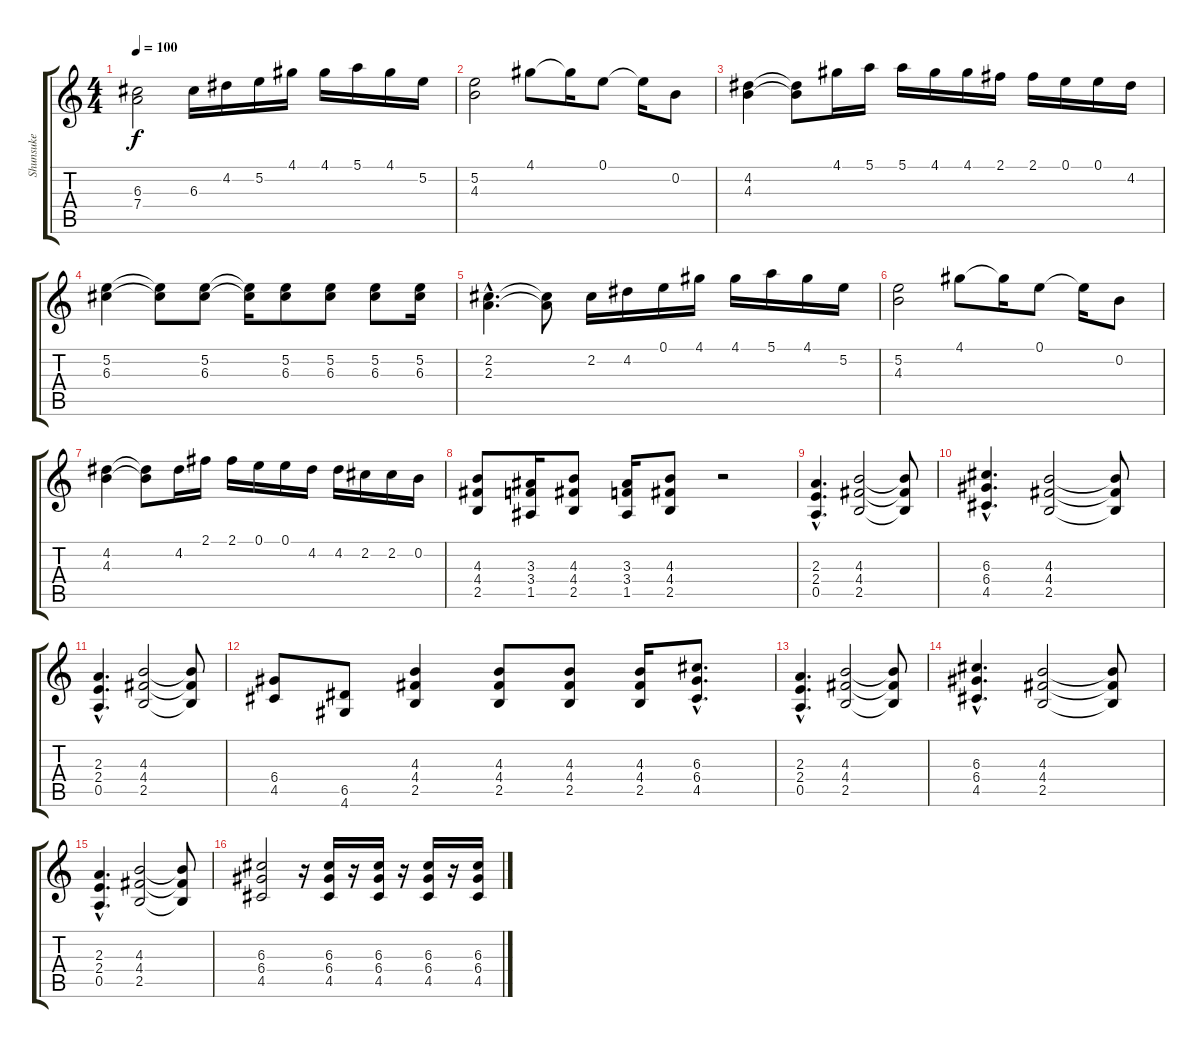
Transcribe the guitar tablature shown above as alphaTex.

\track ("Shunsuke" "Shunsuke") {instrument distortionguitar}
\staff {score tabs}
\tuning (E4 B3 G3 D3 A2 E2) {hide}
\ts (4 4)
\tempo 100
\clef g2
\ks c
(6.3 7.4).2{dy f} 6.3.16 4.2.16 5.2.16 4.1.16 4.1.16 5.1.16 4.1.16 5.2.16 |
(5.2 4.3).2 4.1.8 4.1{t}.16 0.1.8 0.1{t}.16 0.2.8 |
(4.2 4.3).4 (4.2{t} 4.3{t}).8 4.1.16 5.1.16 5.1.16 4.1.16 4.1.16 2.1.16 2.1.16 0.1.16 0.1.16 4.2.16 |
(5.2 6.3).4 (5.2{t} 6.3{t}).8 (5.2 6.3).8 (5.2{t} 6.3{t}).16 (5.2 6.3).8 (5.2 6.3).8 (5.2 6.3).8 (5.2 6.3).16 |
(2.2{hac} 2.3{hac}).4{d} (2.2{t} 2.3{t}).8 2.2.16 4.2.16 0.1.16 4.1.16 4.1.16 5.1.16 4.1.16 5.2.16 |
(5.2 4.3).2 4.1.8 4.1{t}.16 0.1.8 0.1{t}.16 0.2.8 |
(4.2 4.3).4 (4.2{t} 4.3{t}).8 4.2.16 2.1.16 2.1.16 0.1.16 0.1.16 4.2.16 4.2.16 2.2.16 2.2.16 0.2.16 |
(4.3 4.4 2.5).8 (3.3 3.4 1.5).16 (4.3 4.4 2.5).8 (3.3 3.4 1.5).16 (4.3 4.4 2.5).8 r.2 |
(2.3{hac} 2.4{hac} 0.5{hac}).4{d} (4.3 4.4 2.5).2 (4.3{t} 4.4{t} 2.5{t}).8 |
(6.3{hac} 6.4{hac} 4.5{hac}).4{d} (4.3 4.4 2.5).2 (4.3{t} 4.4{t} 2.5{t}).8 |
(2.3{hac} 2.4{hac} 0.5{hac}).4{d} (4.3 4.4 2.5).2 (4.3{t} 4.4{t} 2.5{t}).8 |
(6.4 4.5).8 (6.5 4.6).8 (4.3 4.4 2.5).4 (4.3 4.4 2.5).8 (4.3 4.4 2.5).8 (4.3 4.4 2.5).16 (6.3{hac} 6.4{hac} 4.5{hac}).8{d} |
(2.3{hac} 2.4{hac} 0.5{hac}).4{d} (4.3 4.4 2.5).2 (4.3{t} 4.4{t} 2.5{t}).8 |
(6.3{hac} 6.4{hac} 4.5{hac}).4{d} (4.3 4.4 2.5).2 (4.3{t} 4.4{t} 2.5{t}).8 |
(2.3{hac} 2.4{hac} 0.5{hac}).4{d} (4.3 4.4 2.5).2 (4.3{t} 4.4{t} 2.5{t}).8 |
(6.3 6.4 4.5).2 r.16 (6.3 6.4 4.5).16 r.16 (6.3 6.4 4.5).16 r.16 (6.3 6.4 4.5).16 r.16 (6.3 6.4 4.5).16
